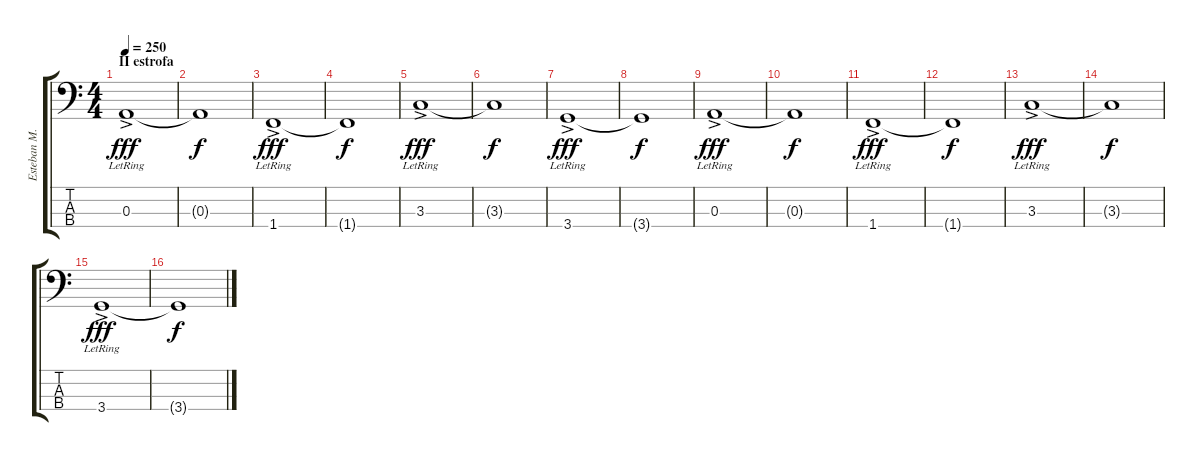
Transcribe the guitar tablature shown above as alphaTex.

\track ("Esteban M." "Esteban M.") {instrument electricbasspick}
\staff {score tabs}
\tuning (G2 D2 A1 E1) {hide}
\ts (4 4)
\section ("" "II estrofa")
\tempo 250
\clef f4
\ks c
0.3{ac lr}.1{dy fff} |
0.3{t}.1{dy f} |
1.4{ac lr}.1{dy fff} |
1.4{t}.1{dy f} |
3.3{ac lr}.1{dy fff} |
3.3{t}.1{dy f} |
3.4{ac lr}.1{dy fff} |
3.4{t}.1{dy f} |
0.3{ac lr}.1{dy fff} |
0.3{t}.1{dy f} |
1.4{ac lr}.1{dy fff} |
1.4{t}.1{dy f} |
3.3{ac lr}.1{dy fff} |
3.3{t}.1{dy f} |
3.4{ac lr}.1{dy fff} |
3.4{t}.1{dy f}
